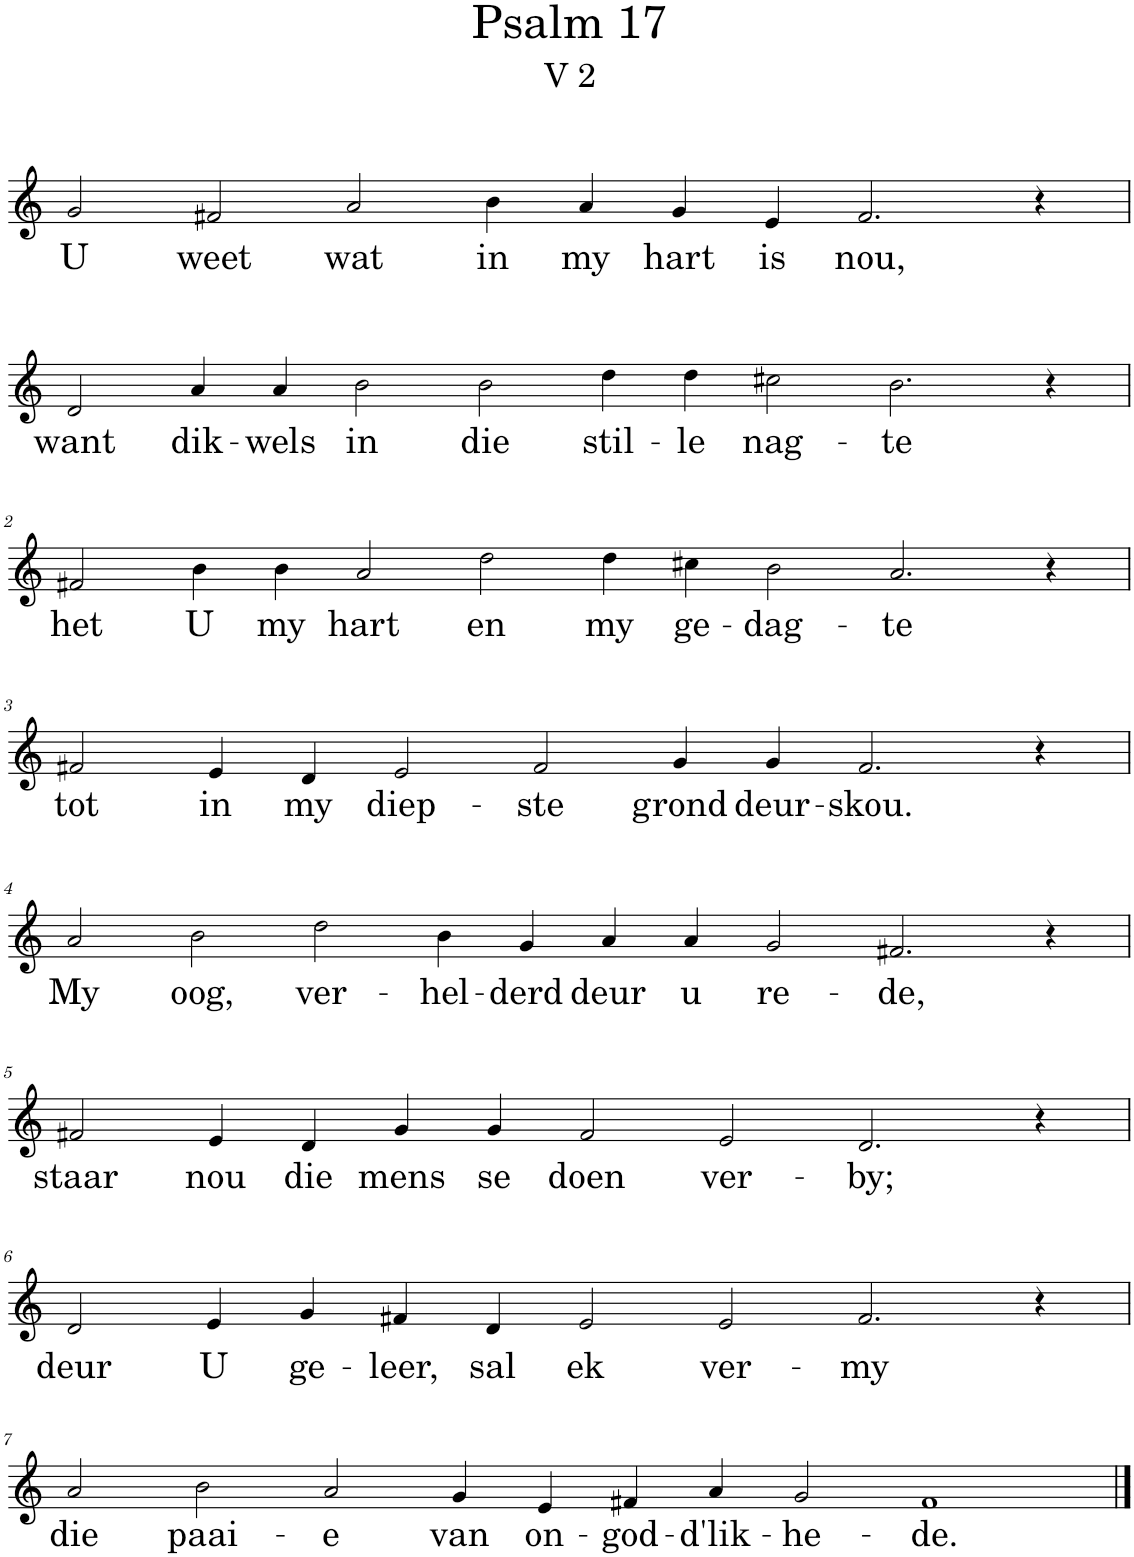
**kern	**text
*part1	*part1
*staff1	*staff1
*I"Pipe Organ	*
*I'Org.	*
*clefG2	*
*k[]	*
*M16/4	*
=	=
!	!LO:LY:b
2g/	U
!	!LO:LY:b
2f#X/	weet
!	!LO:LY:b
2a/	wat
!	!LO:LY:b
4b\	in
!	!LO:LY:b
4a/	my
!	!LO:LY:b
4g/	hart
!	!LO:LY:b
4e/	is
!	!LO:LY:b
2.f#/	nou,
4r	.
!!LO:LB:g=z
=1	=1
!	!LO:LY:b
2d/	want
!	!LO:LY:b
4a/	dik-
!	!LO:LY:b
4a/	-wels
!	!LO:LY:b
2b\	in
!	!LO:LY:b
2b\	die
!	!LO:LY:b
4dd\	stil-
!	!LO:LY:b
4dd\	-le
!	!LO:LY:b
2cc#X\	nag-
!	!LO:LY:b
2.b\	-te
4r	.
!!LO:LB:g=z
=2	=2
!	!LO:LY:b
2f#X/	het
!	!LO:LY:b
4b\	U
!	!LO:LY:b
4b\	my
!	!LO:LY:b
2a/	hart
!	!LO:LY:b
2dd\	en
!	!LO:LY:b
4dd\	my
!	!LO:LY:b
4cc#X\	ge-
!	!LO:LY:b
2b\	-dag-
!	!LO:LY:b
2.a/	-te
4r	.
!!LO:LB:g=z
=3	=3
*M14/4	*
!	!LO:LY:b
2f#X/	tot
!	!LO:LY:b
4e/	in
!	!LO:LY:b
4d/	my
!	!LO:LY:b
2e/	diep-
!	!LO:LY:b
2f#/	-ste
!	!LO:LY:b
4g/	grond
!	!LO:LY:b
4g/	deur-
!	!LO:LY:b
2.f#/	-skou.
4r	.
!!LO:LB:g=z
=4	=4
*M16/4	*
!	!LO:LY:b
2a/	My
!	!LO:LY:b
2b\	oog,
!	!LO:LY:b
2dd\	ver-
!	!LO:LY:b
4b\	-hel-
!	!LO:LY:b
4g/	-derd
!	!LO:LY:b
4a/	deur
!	!LO:LY:b
4a/	u
!	!LO:LY:b
2g/	re-
!	!LO:LY:b
2.f#X/	-de,
4r	.
!!LO:LB:g=z
=5	=5
*M14/4	*
!	!LO:LY:b
2f#X/	staar
!	!LO:LY:b
4e/	nou
!	!LO:LY:b
4d/	die
!	!LO:LY:b
4g/	mens
!	!LO:LY:b
4g/	se
!	!LO:LY:b
2f#/	doen
!	!LO:LY:b
2e/	ver-
!	!LO:LY:b
2.d/	-by;
4r	.
!!LO:LB:g=z
=6	=6
!	!LO:LY:b
2d/	deur
!	!LO:LY:b
4e/	U
!	!LO:LY:b
4g/	ge-
!	!LO:LY:b
4f#X/	-leer,
!	!LO:LY:b
4d/	sal
!	!LO:LY:b
2e/	ek
!	!LO:LY:b
2e/	ver-
!	!LO:LY:b
2.f#/	-my
4r	.
!!LO:LB:g=z
=7	=7
*M16/4	*
!	!LO:LY:b
2a/	die
!	!LO:LY:b
2b\	paai-
!	!LO:LY:b
2a/	-e
!	!LO:LY:b
4g/	van
!	!LO:LY:b
4e/	on-
!	!LO:LY:b
4f#X/	-god-
!	!LO:LY:b
4a/	-d'lik-
!	!LO:LY:b
2g/	-he-
!	!LO:LY:b
1f#	-de.
==	==
*-	*-
